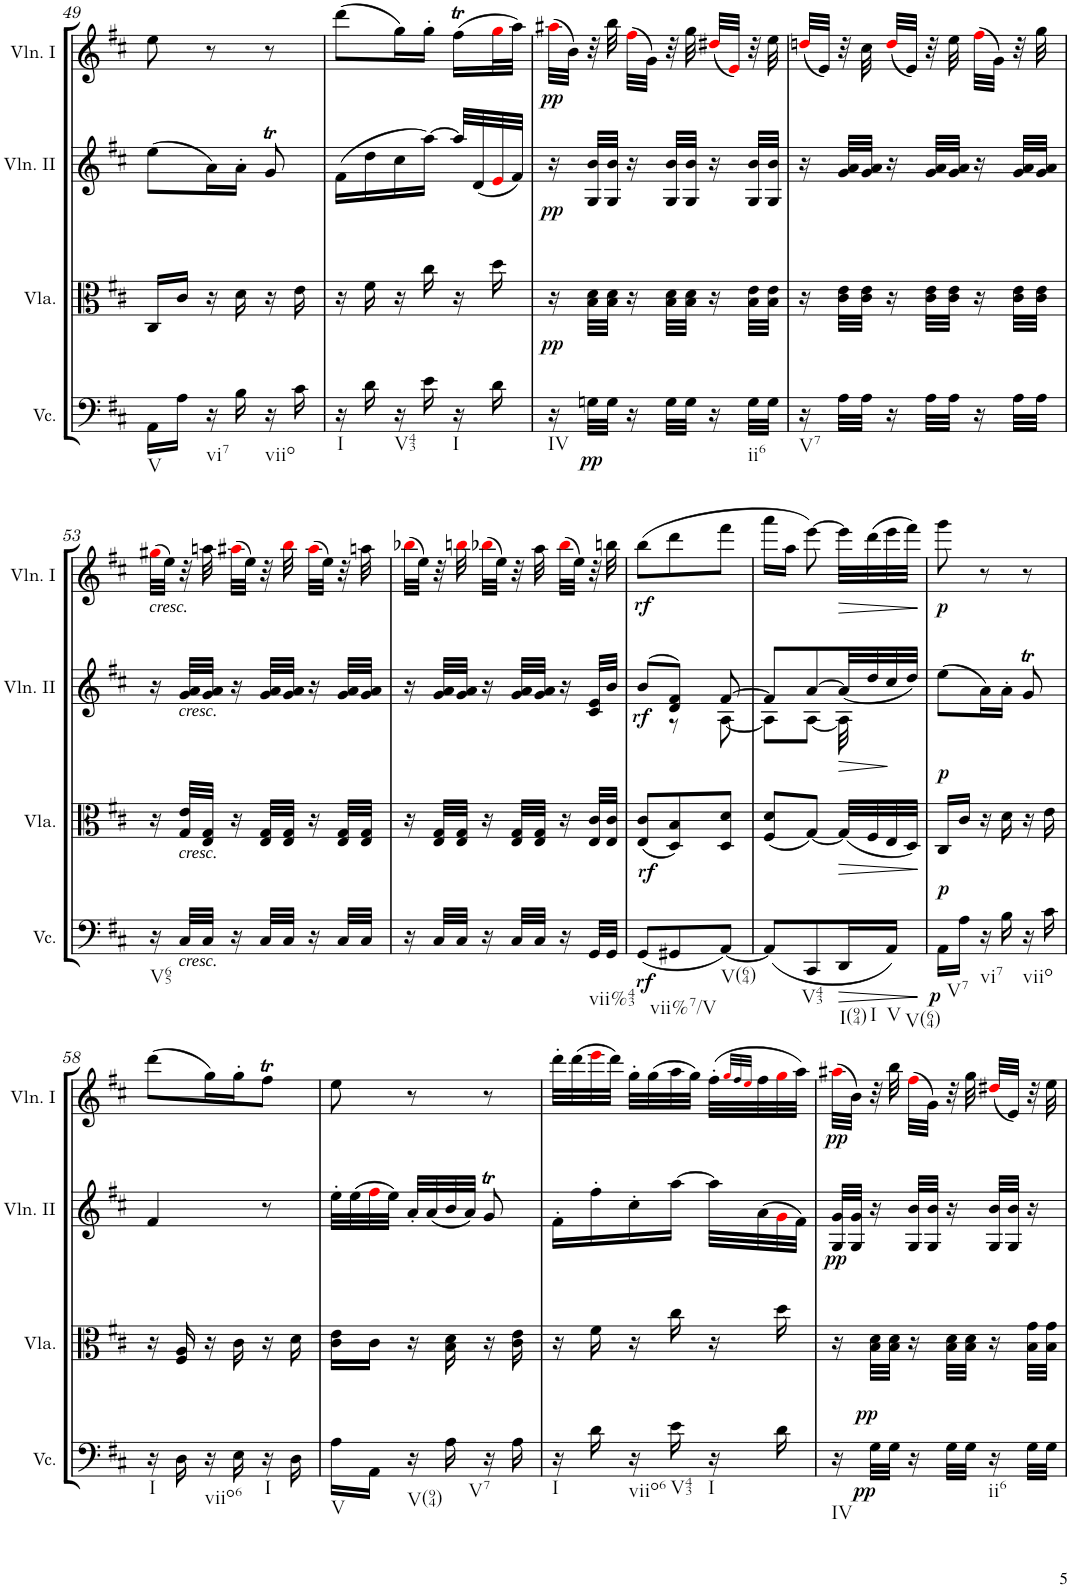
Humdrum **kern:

**kern	**dynam	**kern	**dynam	**kern	**dynam	**kern	**dynam
*part4	*part4	*part3	*part3	*part2	*part2	*part1	*part1
*staff4	*staff4	*staff3	*staff3	*staff2	*staff2	*staff1	*staff1
*I"Violoncello	*	*I"Viola	*	*I"Violin II	*	*I"Violin I	*
*I'Vc.	*	*I'Vla.	*	*I'Vln. II	*	*I'Vln. I	*
!!LO:PB:g=z
*clefF4	*	*clefC3	*	*clefG2	*	*clefG2	*
*k[f#c#]	*	*k[f#c#]	*	*k[f#c#]	*	*k[f#c#]	*
*M3/8	*	*M3/8	*	*M3/8	*	*M3/8	*
=49	=49	=49	=49	=49	=49	=49	=49
!LO:TX:b:t=V	!	!	!	!	!	!	!
16AA\LL	.	16C#/LL	.	(8ee\L	.	8ee\	.
16A\JJ	.	16c#/JJ	.	.	.	.	.
!LO:TX:b:t=vi7	!	!	!	!	!	!	!
16r	.	16r	.	16a\L)	.	8r	.
16B\	.	16d\	.	16a'\JJ	.	.	.
!LO:TX:b:t=viio	!	!	!	!	!	!	!
16r	.	16r	.	8gT/	.	8r	.
16c#\	.	16e\	.	.	.	.	.
=50	=50	=50	=50	=50	=50	=50	=50
!LO:TX:b:t=I	!	!	!	!	!	!	!
16r	.	16r	.	(16f#\LL	.	(8ddd\L	.
16d\	.	16f#\	.	16dd\	.	.	.
!LO:TX:b:t=V43	!	!	!	!	!	!	!
16r	.	16r	.	16cc#\	.	16gg\L)	.
16e\	.	16cc#\	.	[16aa\JJ)	.	16gg'\JJ	.
!LO:TX:b:t=I	!	!	!	!	!	!	!
16r	.	16r	.	32aa/LLL]	.	(16ff#t\LL	.
.	.	.	.	(32d/	.	.	.
16d\	.	16dd\	.	32ei/	.	32ggi\L	.
.	.	.	.	32f#/JJJ)	.	32aa\JJJ)	.
=51	=51	=51	=51	=51	=51	=51	=51
!LO:TX:b:t=IV	!	!	!	!	!	!	!
!	!	!	!LO:DY:b	!	!LO:DY:b	!	!LO:DY:b
16r	.	16r	pp	16r	pp	(32aa#Xi\LLL	pp
.	.	.	.	.	.	32b\JJJ)	.
!	!LO:DY:b	!	!	!	!	!	!
32Gn\LLL	pp	32B\ 32d\LLL	.	32G/ 32b/LLL	.	32r	.
32G\JJJ	.	32B\ 32d\JJJ	.	32G/ 32b/JJJ	.	32bb\	.
16r	.	16r	.	16r	.	(32ff#i\LLL	.
.	.	.	.	.	.	32g\JJJ)	.
32G\LLL	.	32B\ 32d\LLL	.	32G/ 32b/LLL	.	32r	.
32G\JJJ	.	32B\ 32d\JJJ	.	32G/ 32b/JJJ	.	32gg\	.
16r	.	16r	.	16r	.	(32dd#Xi/LLL	.
.	.	.	.	.	.	32ei/JJJ)	.
!LO:TX:b:t=ii6	!	!	!	!	!	!	!
32G\LLL	.	32B\ 32e\LLL	.	32G/ 32b/LLL	.	32r	.
32G\JJJ	.	32B\ 32e\JJJ	.	32G/ 32b/JJJ	.	32ee\	.
=52	=52	=52	=52	=52	=52	=52	=52
!LO:TX:b:t=V7	!	!	!	!	!	!	!
16r	.	16r	.	16r	.	(32ddni/LLL	.
.	.	.	.	.	.	32e/JJJ)	.
32A\LLL	.	32c#\ 32e\LLL	.	32g/ 32a/LLL	.	32r	.
32A\JJJ	.	32c#\ 32e\JJJ	.	32g/ 32a/JJJ	.	32cc#\	.
16r	.	16r	.	16r	.	(32ddi/LLL	.
.	.	.	.	.	.	32e/JJJ)	.
32A\LLL	.	32c#\ 32e\LLL	.	32g/ 32a/LLL	.	32r	.
32A\JJJ	.	32c#\ 32e\JJJ	.	32g/ 32a/JJJ	.	32ee\	.
16r	.	16r	.	16r	.	(32ff#i\LLL	.
.	.	.	.	.	.	32g\JJJ)	.
32A\LLL	.	32c#\ 32e\LLL	.	32g/ 32a/LLL	.	32r	.
32A\JJJ	.	32c#\ 32e\JJJ	.	32g/ 32a/JJJ	.	32gg\	.
!!LO:LB:g=z
=53	=53	=53	=53	=53	=53	=53	=53
!	!	!	!	!	!	!LO:TX:b:i:t=cresc.	!
!LO:TX:b:t=V65	!	!	!	!	!	!	!
16r	.	16r	.	16r	.	(32gg#Xi\LLL	.
.	.	.	.	.	.	32ee\JJJ)	.
!	!	!	!	!LO:TX:b:i:t=cresc.	!	!	!
!	!	!LO:TX:b:i:t=cresc.	!	!	!	!	!
!LO:TX:b:i:t=cresc.	!	!	!	!	!	!	!
32C#/LLL	.	32G/ 32e/LLL	.	32g/ 32a/LLL	.	32r	.
32C#/JJJ	.	32E/ 32G/JJJ	.	32g/ 32a/JJJ	.	32aan\	.
16r	.	16r	.	16r	.	(32aa#Xi\LLL	.
.	.	.	.	.	.	32ee\JJJ)	.
32C#/LLL	.	32E/ 32G/LLL	.	32g/ 32a/LLL	.	32r	.
32C#/JJJ	.	32E/ 32G/JJJ	.	32g/ 32a/JJJ	.	32bbi\	.
16r	.	16r	.	16r	.	(32aa#i\LLL	.
.	.	.	.	.	.	32ee\JJJ)	.
32C#/LLL	.	32E/ 32G/LLL	.	32g/ 32a/LLL	.	32r	.
32C#/JJJ	.	32E/ 32G/JJJ	.	32g/ 32a/JJJ	.	32aan\	.
=54	=54	=54	=54	=54	=54	=54	=54
16r	.	16r	.	16r	.	(32bb-Xi\LLL	.
.	.	.	.	.	.	32ee\JJJ)	.
32C#/LLL	.	32E/ 32G/LLL	.	32g/ 32a/LLL	.	32r	.
32C#/JJJ	.	32E/ 32G/JJJ	.	32g/ 32a/JJJ	.	32bbni\	.
16r	.	16r	.	16r	.	(32bb-Xi\LLL	.
.	.	.	.	.	.	32ee\JJJ)	.
32C#/LLL	.	32E/ 32G/LLL	.	32g/ 32a/LLL	.	32r	.
32C#/JJJ	.	32E/ 32G/JJJ	.	32g/ 32a/JJJ	.	32aa\	.
16r	.	16r	.	16r	.	(32bb-i\LLL	.
.	.	.	.	.	.	32ee\JJJ)	.
!LO:TX:b:t=vii%43	!	!	!	!	!	!	!
32GG/LLL	.	32E/ 32c#/LLL	.	32c#/ 32e/LLL	.	32r	.
32GG/JJJ	.	32E/ 32c#/JJJ	.	32b/JJJ	.	32bbn\	.
=55	=55	=55	=55	=55	=55	=55	=55
*	*	*	*	*^	*	*	*
!	!LO:DY:b	!	!LO:DY:b	!	!	!LO:DY:b	!	!LO:DY:b
(8GG/L	rf	(8E/ 8c#/L	rf	(8b/L	8ryy	rf	(8bb\L	rf
!LO:TX:b:t=vii%7/V	!	!	!	!	!	!	!	!
8GG#X/	.	8D/ 8B/)	.	8d/ 8f#/J)	8r	.	8ddd\	.
!LO:TX:b:t=V(64)	!	!	!	!	!	!	!	!
[8AA/J)	.	8D/ 8d/J	.	[8f#/	[8A\	.	8fff#\J	.
=56	=56	=56	=56	=56	=56	=56	=56	=56
(8AA/L]	.	(8F#/ 8d/L	.	8f#/L]	8A\L]	.	16aaa\LL	.
.	.	.	.	.	.	.	16aa\JJ	.
!LO:TX:b:t=V43	!	!	!	!	!	!	!	!
8CC#/	.	[8G/J)	.	[8a/	[8A\J	.	[8eee\)	.
!LO:TX:b:t=I(94)	!	!	!	!	!	!	!	!
!LO:TX:b:t=I	!	!	!	!	!	!	!	!
!	!LO:HP:b	!	!LO:HP:b	!	!	!LO:HP:b	!	!LO:HP:b
16DD/L	>	(32G/LLL]	>	(<32a/LL]	32A\]	>	32eee\LLL]	>
.	.	32F#/	.	32dd/	16.ryy	.	(32ddd\	.
!LO:TX:b:t=V	!	!	!	!	!	!	!	!
!LO:TX:b:t=V(64)	!	!	!	!	!	!	!	!
16AA/JJ)	.	32E/	.	32cc#/	.	.	32eee\	.
.	.	32D/JJJ)	.	32dd/JJJ)	.	.	32fff#\JJJ)	.
*	*	*	*	*v	*v	*	*	*
.	]	.	]	.	]	.	]
=57	=57	=57	=57	=57	=57	=57	=57
!LO:TX:b:t=V7	!	!	!	!	!	!	!
!	!LO:DY:b	!	!	!	!	!	!
!	!LO:DY:n=1:a	!	!LO:DY:a	!	!	!	!LO:DY:b
16AA\LL	p p	16C#/LL	p	(8ee\L	.	8ggg\	p
16A\JJ	.	16c#/JJ	.	.	.	.	.
!LO:TX:b:t=vi7	!	!	!	!	!	!	!
16r	.	16r	.	16a\L)	.	8r	.
16B\	.	16d\	.	16a'\JJ	.	.	.
!LO:TX:b:t=viio	!	!	!	!	!	!	!
16r	.	16r	.	8gT/	.	8r	.
16c#\	.	16e\	.	.	.	.	.
!!LO:LB:g=z
=58	=58	=58	=58	=58	=58	=58	=58
!LO:TX:b:t=I	!	!	!	!	!	!	!
16r	.	16r	.	4f#/	.	(8ddd\L	.
16D\	.	16F#/ 16A/	.	.	.	.	.
!LO:TX:b:t=viio6	!	!	!	!	!	!	!
16r	.	16r	.	.	.	16gg\L)	.
16E\	.	16c#\	.	.	.	16gg'\J	.
!LO:TX:b:t=I	!	!	!	!	!	!	!
16r	.	16r	.	8r	.	8ff#t\J	.
16D\	.	16d\	.	.	.	.	.
=59	=59	=59	=59	=59	=59	=59	=59
!LO:TX:b:t=V	!	!	!	!	!	!	!
16A\LL	.	16c#\ 16e\LL	.	32ee'\LLL	.	8ee\	.
.	.	.	.	(32ee\	.	.	.
16AA\JJ	.	16c#\JJ	.	32ff#i\	.	.	.
.	.	.	.	32ee\JJJ)	.	.	.
!LO:TX:b:t=V(94)	!	!	!	!	!	!	!
16r	.	16r	.	32a'/LLL	.	8r	.
.	.	.	.	(32a/	.	.	.
16A\	.	16B\ 16d\	.	32b/	.	.	.
.	.	.	.	32a/JJJ)	.	.	.
!LO:TX:b:t=V7	!	!	!	!	!	!	!
16r	.	16r	.	8gT/	.	8r	.
16A\	.	16c#\ 16e\	.	.	.	.	.
=60	=60	=60	=60	=60	=60	=60	=60
!LO:TX:b:t=I	!	!	!	!	!	!	!
16r	.	16r	.	16f#'\LL	.	32ddd'\LLL	.
.	.	.	.	.	.	(32ddd\	.
16d\	.	16f#\	.	16ff#'\	.	32eeei\	.
.	.	.	.	.	.	32ddd\JJJ)	.
!LO:TX:b:t=viio6	!	!	!	!	!	!	!
16r	.	16r	.	16cc#'\	.	32gg'\LLL	.
.	.	.	.	.	.	(32gg\	.
!LO:TX:b:t=V43	!	!	!	!	!	!	!
16e\	.	16cc#\	.	[16aa\JJ	.	32aa\	.
.	.	.	.	.	.	32gg\JJJ)	.
!LO:TX:b:t=I	!	!	!	!	!	!	!
16r	.	16r	.	32aa\LLL]	.	(32ff#'\LLL	.
.	.	.	.	.	.	32qggi/LLL	.
.	.	.	.	.	.	32qff#/	.
.	.	.	.	.	.	32qeei/JJJ	.
.	.	.	.	(32a\	.	32ff#\	.
16d\	.	16dd\	.	32gi\	.	32ggi\	.
.	.	.	.	32f#\JJJ)	.	32aa\JJJ)	.
=61	=61	=61	=61	=61	=61	=61	=61
!LO:TX:b:t=IV	!	!	!	!	!	!	!
!	!	!	!	!	!LO:DY:b	!	!LO:DY:b
16r	.	16r	.	32G/ 32g/LLL	pp	(32aa#Xi\LLL	pp
.	.	.	.	32G/ 32g/JJJ	.	32b\JJJ)	.
!	!LO:DY:b	!	!	!	!	!	!
!	!LO:DY:n=1:a	!	!	!	!	!	!
32G\LLL	pp pp	32B\ 32d\LLL	.	16r	.	32r	.
32G\JJJ	.	32B\ 32d\JJJ	.	.	.	32bb\	.
16r	.	16r	.	32G/ 32b/LLL	.	(32ff#i\LLL	.
.	.	.	.	32G/ 32b/JJJ	.	32g\JJJ)	.
32G\LLL	.	32B\ 32d\LLL	.	16r	.	32r	.
32G\JJJ	.	32B\ 32d\JJJ	.	.	.	32gg\	.
!LO:TX:b:t=ii6	!	!	!	!	!	!	!
16r	.	16r	.	32G/ 32b/LLL	.	(32dd#Xi/LLL	.
.	.	.	.	32G/ 32b/JJJ	.	32e/JJJ)	.
32G\LLL	.	32B\ 32g\LLL	.	16r	.	32r	.
32G\JJJ	.	32B\ 32g\JJJ	.	.	.	32ee\	.
=	=	=	=	=	=	=	=
*-	*-	*-	*-	*-	*-	*-	*-
